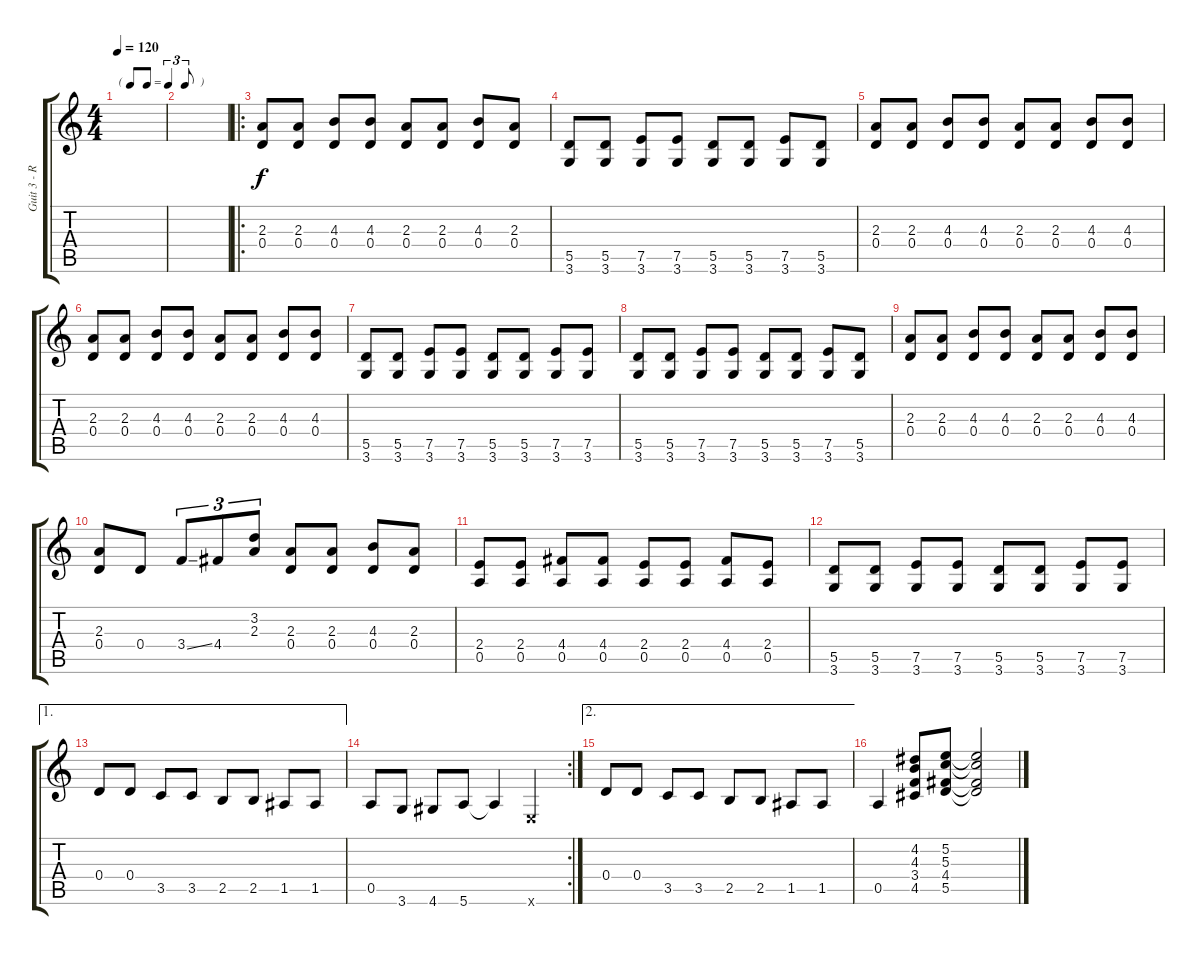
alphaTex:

\track ("Guit 3 - Rythmique 1" "Guit 3 - R") {instrument overdrivenguitar}
\staff {score tabs}
\tuning (E4 B3 G3 D3 A2 E2) {hide}
\ts (4 4)
\tf triplet8th
\tempo 120
\clef g2
\ks c
|
|
\ro
(2.3 0.4).8 (2.3 0.4).8 (4.3 0.4).8 (4.3 0.4).8 (2.3 0.4).8 (2.3 0.4).8 (4.3 0.4).8 (2.3 0.4).8 |
(5.5 3.6).8 (5.5 3.6).8 (7.5 3.6).8 (7.5 3.6).8 (5.5 3.6).8 (5.5 3.6).8 (7.5 3.6).8 (5.5 3.6).8 |
(2.3 0.4).8 (2.3 0.4).8 (4.3 0.4).8 (4.3 0.4).8 (2.3 0.4).8 (2.3 0.4).8 (4.3 0.4).8 (4.3 0.4).8 |
(2.3 0.4).8 (2.3 0.4).8 (4.3 0.4).8 (4.3 0.4).8 (2.3 0.4).8 (2.3 0.4).8 (4.3 0.4).8 (4.3 0.4).8 |
(5.5 3.6).8 (5.5 3.6).8 (7.5 3.6).8 (7.5 3.6).8 (5.5 3.6).8 (5.5 3.6).8 (7.5 3.6).8 (7.5 3.6).8 |
(5.5 3.6).8 (5.5 3.6).8 (7.5 3.6).8 (7.5 3.6).8 (5.5 3.6).8 (5.5 3.6).8 (7.5 3.6).8 (5.5 3.6).8 |
(2.3 0.4).8 (2.3 0.4).8 (4.3 0.4).8 (4.3 0.4).8 (2.3 0.4).8 (2.3 0.4).8 (4.3 0.4).8 (4.3 0.4).8 |
(2.3 0.4).8 0.4.8 3.4{ss}.8{tu (3 2)} 4.4.8{tu (3 2)} (3.2 2.3).8{tu (3 2)} (2.3 0.4).8 (2.3 0.4).8 (4.3 0.4).8 (2.3 0.4).8 |
(2.4 0.5).8 (2.4 0.5).8 (4.4 0.5).8 (4.4 0.5).8 (2.4 0.5).8 (2.4 0.5).8 (4.4 0.5).8 (2.4 0.5).8 |
(5.5 3.6).8 (5.5 3.6).8 (7.5 3.6).8 (7.5 3.6).8 (5.5 3.6).8 (5.5 3.6).8 (7.5 3.6).8 (7.5 3.6).8 |
\ae 1
0.4.8 0.4.8 3.5.8 3.5.8 2.5.8 2.5.8 1.5.8 1.5.8 |
\rc 2
0.5.8 3.6.8 4.6.8 5.6.8 5.6{t}.4 0.6{x}.4 |
\ae 2
0.4.8 0.4.8 3.5.8 3.5.8 2.5.8 2.5.8 1.5.8 1.5.8 |
0.5.4 (4.2 4.3 3.4 4.5).8 (5.2 5.3 4.4 5.5).8 (5.2{t} 5.3{t} 4.4{t} 5.5{t}).2
